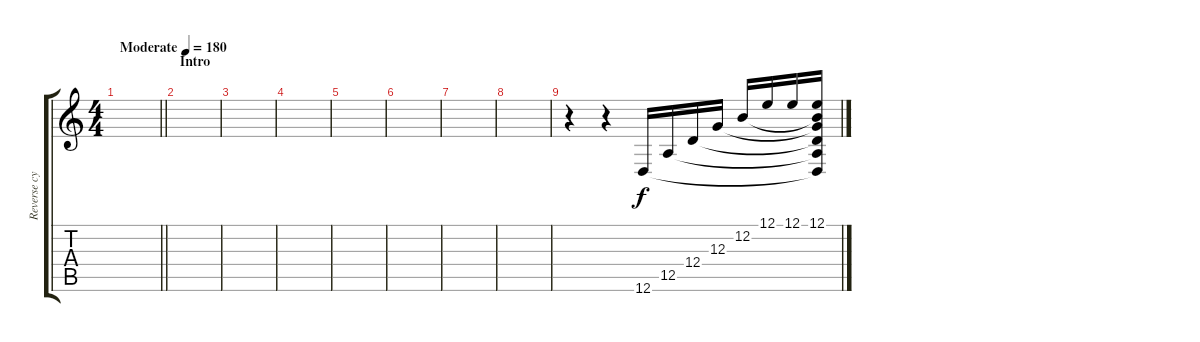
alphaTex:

\track ("Reverse cymbal" "Reverse cy") {instrument reversecymbal}
\staff {score tabs}
\tuning (E4 B3 G3 D3 A2 D2) {hide}
\ts (4 4)
\tempo (180 "Moderate")
\clef g2
\barLineRight lightlight
\ks c
|
\section ("" "Intro")
|
|
|
|
|
|
|
r.4 r.4 12.6.16 12.5.16 12.4.16 12.3.16 12.2.16 12.1.16 12.1.16 (12.1 12.2{t} 12.3{t} 12.4{t} 12.5{t} 12.6{t}).16
